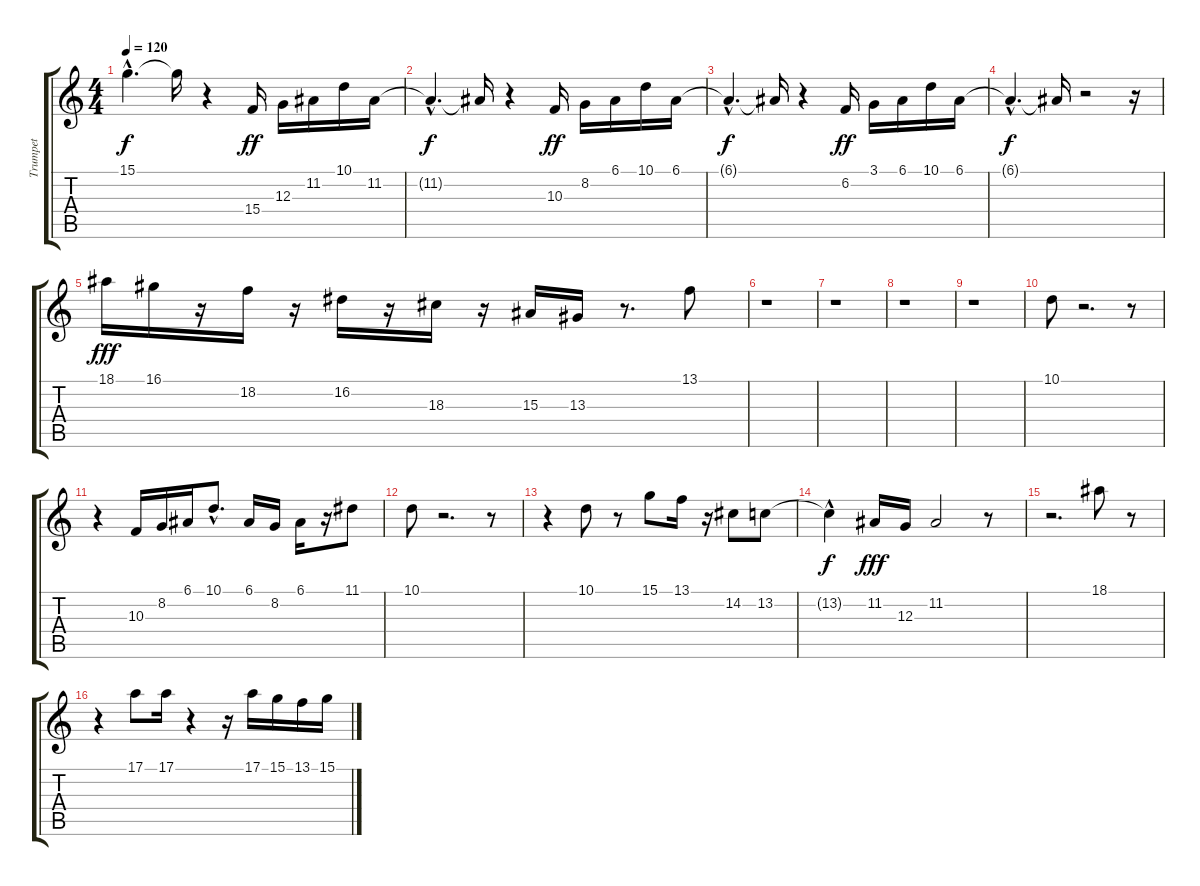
\track ("Trumpet" "Trumpet") {instrument trumpet}
\staff {score tabs}
\tuning (E4 B3 G3 D3 A2 E2) {hide}
\ts (4 4)
\tempo 120
\clef g2
\ks c
15.1{hac t}.4{d dy f} 15.1{t}.16 r.4 15.4.16{dy ff} 12.3.16 11.2.16 10.1.16 11.2.16 |
11.2{hac t}.4{d dy f} 11.2{t}.16 r.4 10.3.16{dy ff} 8.2.16 6.1.16 10.1.16 6.1.16 |
6.1{hac t}.4{d dy f} 6.1{t}.16 r.4 6.2.16{dy ff} 3.1.16 6.1.16 10.1.16 6.1.16 |
6.1{hac t}.4{d dy f} 6.1{t}.16 r.2 r.16 |
18.1.16{dy fff} 16.1.16 r.16 18.2.16 r.16 16.2.16 r.16 18.3.16 r.16 15.3.16 13.3.16 r.8{d} 13.1.8 |
r.1 |
r.1 |
r.1 |
r.1 |
10.1.8 r.2{d} r.8 |
r.4 10.3.16 8.2.16 6.1.16 10.1{hac}.8{d} 6.1.16 8.2.16 6.1.16 r.16 11.1.8 |
10.1.8 r.2{d} r.8 |
r.4 10.1.8 r.8 15.1.8 13.1.16 r.16 14.2.8 13.2.8 |
13.2{hac t}.4{dy f} 11.2.16{dy fff} 12.3.16 11.2.2 r.8 |
r.2{d} 18.1.8 r.8 |
r.4 17.1.8 17.1.16 r.4 r.16 17.1.16 15.1.16 13.1.16 15.1.16
